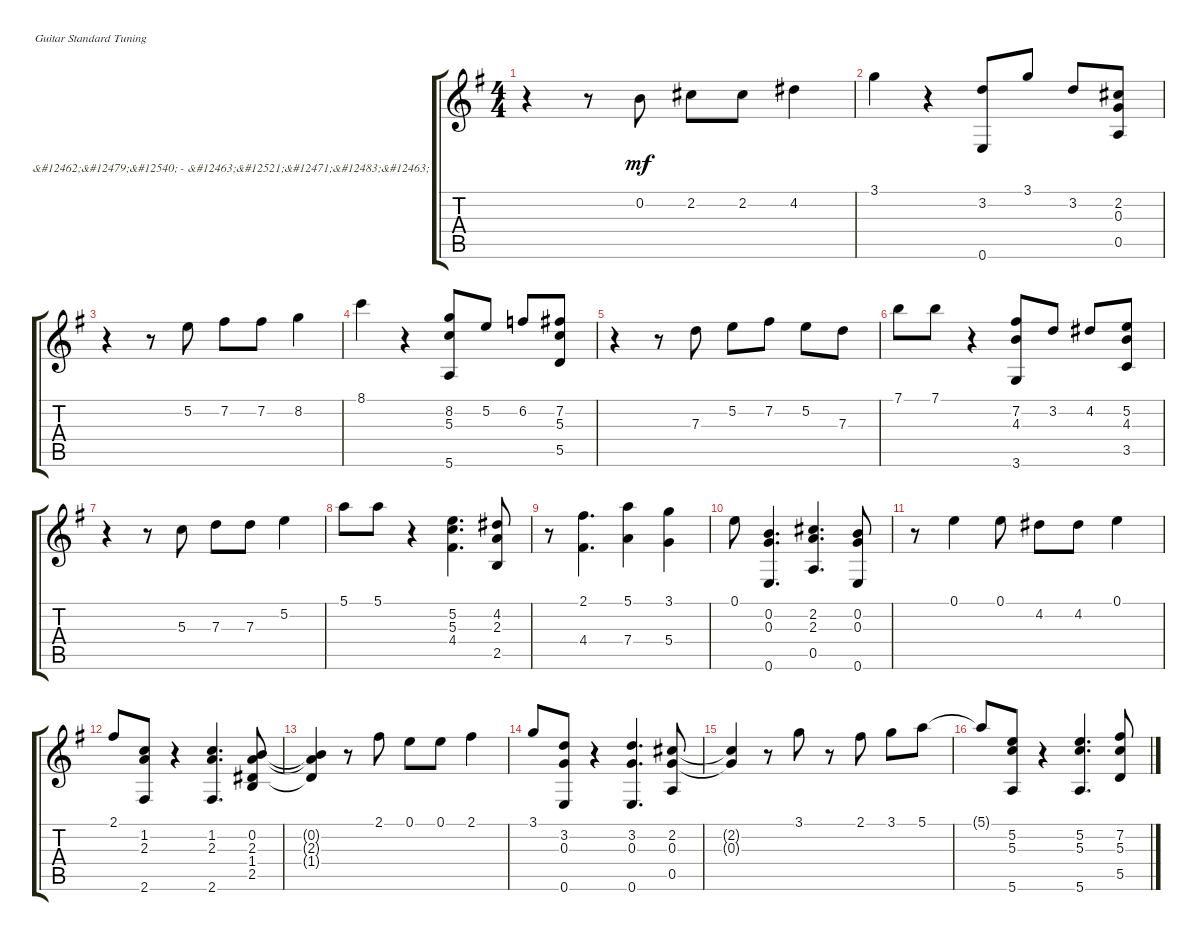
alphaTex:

\defaultSystemsLayout 4
\bracketExtendMode groupsimilarinstruments
\firstSystemTrackNameOrientation horizontal
\otherSystemsTrackNameOrientation horizontal
\track ("&#12462;&#12479;&#12540; - &#12463;&#12521;&#12471;&#12483;&#12463;" "&#12462;&#12479;&#12540; - &#12463;&#12521;&#12471;&#12483;&#12463;") {instrument acousticguitarnylon}
\staff {score tabs}
\tuning (E4 B3 G3 D3 A2 E2)
\ts (4 4)
\tempo (120 hide)
\clef g2
\ks g
r.4{dy mf} r.8 0.2.8 2.2.8 2.2.8 4.2.4 |
3.1.4 r.4 (0.6 3.2).8 3.1.8 3.2.8 (0.5 0.3 2.2).8 |
r.4 r.8 5.2.8 7.2.8 7.2.8 8.2.4 |
8.1.4 r.4 (5.6 5.3 8.2).8 5.2.8 6.2.8 (5.5 5.3 7.2).8 |
r.4 r.8 7.3.8 5.2.8 7.2.8 5.2.8 7.3.8 |
7.1.8 7.1.8 r.4 (3.6 4.3 7.2).8 3.2.8 4.2.8 (3.5 4.3 5.2).8 |
r.4 r.8 5.3.8 7.3.8 7.3.8 5.2.4 |
5.1.8 5.1.8 r.4 (4.4 5.3 5.2).4{d} (2.5 2.3 4.2).8 |
r.8 (4.4 2.1).4{d} (7.4 5.1).4 (5.4 3.1).4 |
0.1.8 (0.6 0.3 0.2).4{d} (0.5 2.3 2.2).4{d} (0.6 0.3 0.2).8 |
r.8 0.1.4 0.1.8 4.2.8 4.2.8 0.1.4 |
2.1.8 (2.6 2.3 1.2).8 r.4 (2.6 2.3 1.2).4{d} (2.5 1.4 2.3 0.2).8 |
(1.4{t} 2.3{t} 0.2{t}).4 r.8 2.1.8 0.1.8 0.1.8 2.1.4 |
3.1.8 (0.6 0.3 3.2).8 r.4 (0.6 0.3 3.2).4{d} (0.5 0.3 2.2).8 |
(0.3{t} 2.2{t}).4 r.8 3.1.8 r.8 2.1.8 3.1.8 5.1.8 |
5.1{t}.8 (5.6 5.3 5.2).8 r.4 (5.6 5.3 5.2).4{d} (5.5 5.3 7.2).8
